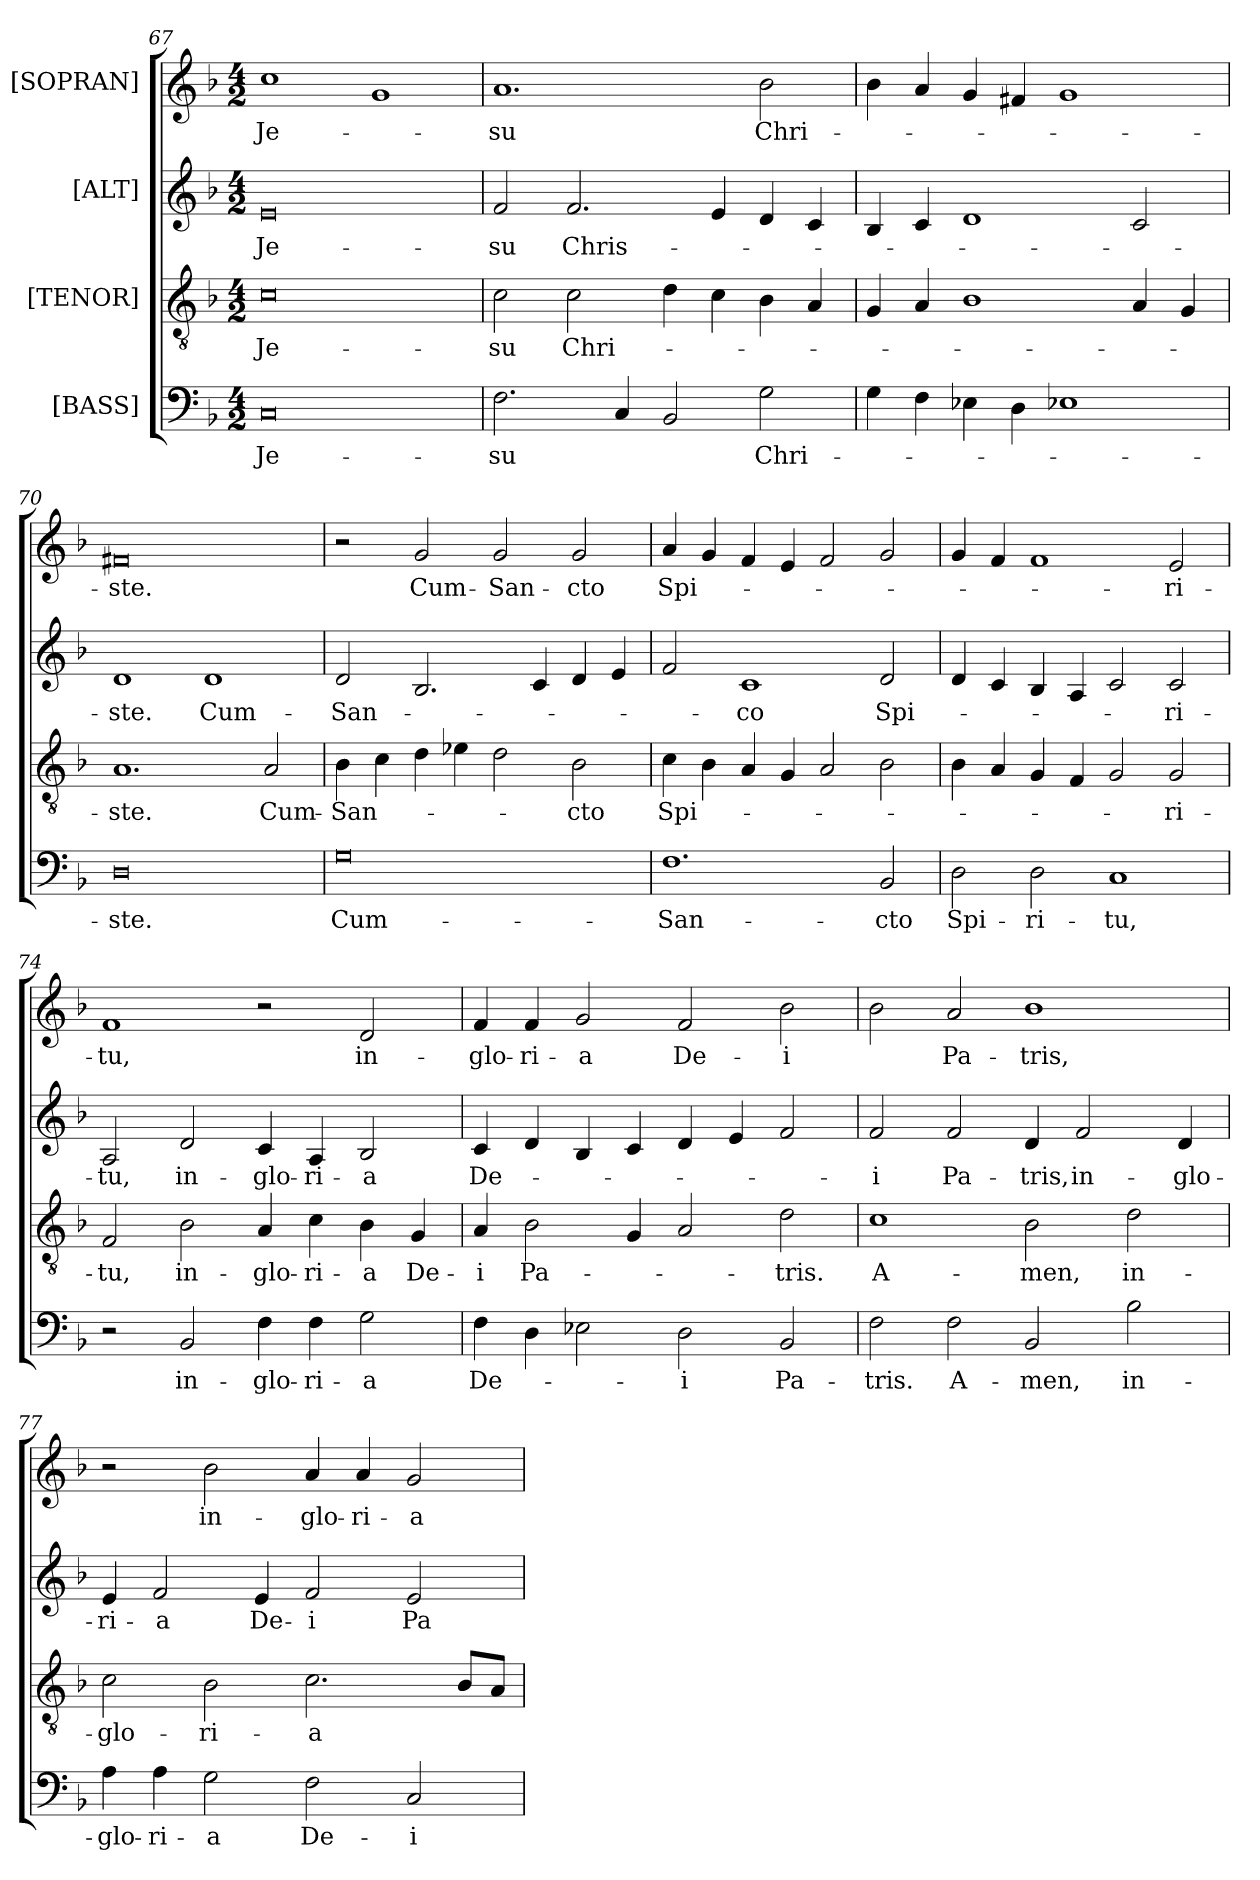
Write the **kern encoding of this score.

**kern	**text	**kern	**text	**kern	**text	**kern	**text
*part4	*part4	*part3	*part3	*part2	*part2	*part1	*part1
*staff4	*staff4	*staff3	*staff3	*staff2	*staff2	*staff1	*staff1
*I"[BASS]	*	*I"[TENOR]	*	*I"[ALT]	*	*I"[SOPRAN]	*
*clefF4	*	*clefGv2	*	*clefG2	*	*clefG2	*
*k[b-]	*	*k[b-]	*	*k[b-]	*	*k[b-]	*
*d:	*	*d:	*	*d:	*	*d:	*
*M4/2	*	*M4/2	*	*M4/2	*	*M4/2	*
=67	=67	=67	=67	=67	=67	=67	=67
0C/	Je-	0c\	Je-	0e/	Je-	1cc\	Je-
.	.	.	.	.	.	1g/	.
!!LO:PB:g=z
=68	=68	=68	=68	=68	=68	=68	=68
2.F\	-su	2c\	-su	2f/	-su	1.a/	-su
.	.	2c\	Chri-	2.f/	Chris-	.	.
4C/	.	.	.	.	.	.	.
2BB-/	.	4d\	.	.	.	.	.
.	.	4c\	.	4e/	.	.	.
2G\	Chri-	4B-\	.	4d/	.	2b-\	Chri-
.	.	4A/	.	4c/	.	.	.
=69	=69	=69	=69	=69	=69	=69	=69
4G\	.	4G/	.	4B-/	.	4b-\	.
4F\	.	4A/	.	4c/	.	4a/	.
4E-Xi\	.	1B-\	.	1d/	.	4g/	.
4D\	.	.	.	.	.	4f#Xi/	.
1E-Xi\	.	.	.	.	.	1g/	.
.	.	4A/	.	2c/	.	.	.
.	.	4G/	.	.	.	.	.
=70	=70	=70	=70	=70	=70	=70	=70
0D\	-ste.	1.A/	-ste.	1d/	-ste.	0f#Xi/	-ste.
.	.	.	.	1d/	Cum-	.	.
.	.	2A/	Cum-	.	.	.	.
!!LO:LB:g=z
=71	=71	=71	=71	=71	=71	=71	=71
0G\	Cum-	4B-\	San-	2d/	San-	2r	.
.	.	4c\	.	.	.	.	.
.	.	4d\	.	2.B-/	.	2g/	Cum-
.	.	4e-Xi\	.	.	.	.	.
.	.	2d\	.	.	.	2g/	San-
.	.	.	.	4c/	.	.	.
.	.	2B-\	-cto	4d/	.	2g/	-cto
.	.	.	.	4e/	.	.	.
=72	=72	=72	=72	=72	=72	=72	=72
1.F\	San-	4c\	Spi-	2f/	.	4a/	Spi-
.	.	4B-\	.	.	.	4g/	.
.	.	4A/	.	1c/	-co	4f/	.
.	.	4G/	.	.	.	4e/	.
.	.	2A/	.	.	.	2f/	.
2BB-/	-cto	2B-\	.	2d/	Spi-	2g/	.
=73	=73	=73	=73	=73	=73	=73	=73
2D\	Spi-	4B-\	.	4d/	.	4g/	.
.	.	4A/	.	4c/	.	4f/	.
2D\	-ri-	4G/	.	4B-/	.	1f/	.
.	.	4F/	.	4A/	.	.	.
1C/	-tu,	2G/	.	2c/	.	.	.
.	.	2G/	-ri-	2c/	-ri-	2e/	-ri-
!!LO:LB:g=z
=74	=74	=74	=74	=74	=74	=74	=74
2r	.	2F/	-tu,	2A/	-tu,	1f/	-tu,
2BB-/	in-	2B-\	in-	2d/	in-	.	.
4F\	glo-	4A/	glo-	4c/	glo-	2r	.
4F\	-ri-	4c\	-ri-	4A/	-ri-	.	.
2G\	-a	4B-\	-a	2B-/	-a	2d/	in-
.	.	4G/	De-	.	.	.	.
=75	=75	=75	=75	=75	=75	=75	=75
4F\	De-	4A/	-i	4c/	De-	4f/	glo-
4D\	.	2B-\	Pa-	4d/	.	4f/	-ri-
2E-Xi\	.	.	.	4B-/	.	2g/	-a
.	.	4G/	.	4c/	.	.	.
2D\	-i	2A/	.	4d/	.	2f/	De-
.	.	.	.	4e/	.	.	.
2BB-/	Pa-	2d\	-tris.	2f/	.	2b-\	-i
=76	=76	=76	=76	=76	=76	=76	=76
2F\	-tris.	1c\	A-	2f/	-i	2b-\	.
2F\	A-	.	.	2f/	Pa-	2a/	Pa-
2BB-/	-men,	2B-\	-men,	4d/	-tris,	1b-\	-tris,
.	.	.	.	2f/	in-	.	.
2B-\	in-	2d\	in-	.	.	.	.
.	.	.	.	4d/	glo-	.	.
!!LO:PB:g=z
=77	=77	=77	=77	=77	=77	=77	=77
4A\	glo-	2c\	glo-	4e/	-ri-	2r	.
4A\	-ri-	.	.	2f/	-a	.	.
2G\	-a	2B-\	-ri-	.	.	2b-\	in-
.	.	.	.	4e/	De-	.	.
2F\	De-	2.c\	-a	2f/	-i	4a/	glo-
.	.	.	.	.	.	4a/	-ri-
2C/	-i	.	.	2e/	Pa-	2g/	-a
.	.	8B-/L	.	.	.	.	.
.	.	8A/J	.	.	.	.	.
=	=	=	=	=	=	=	=
*-	*-	*-	*-	*-	*-	*-	*-
